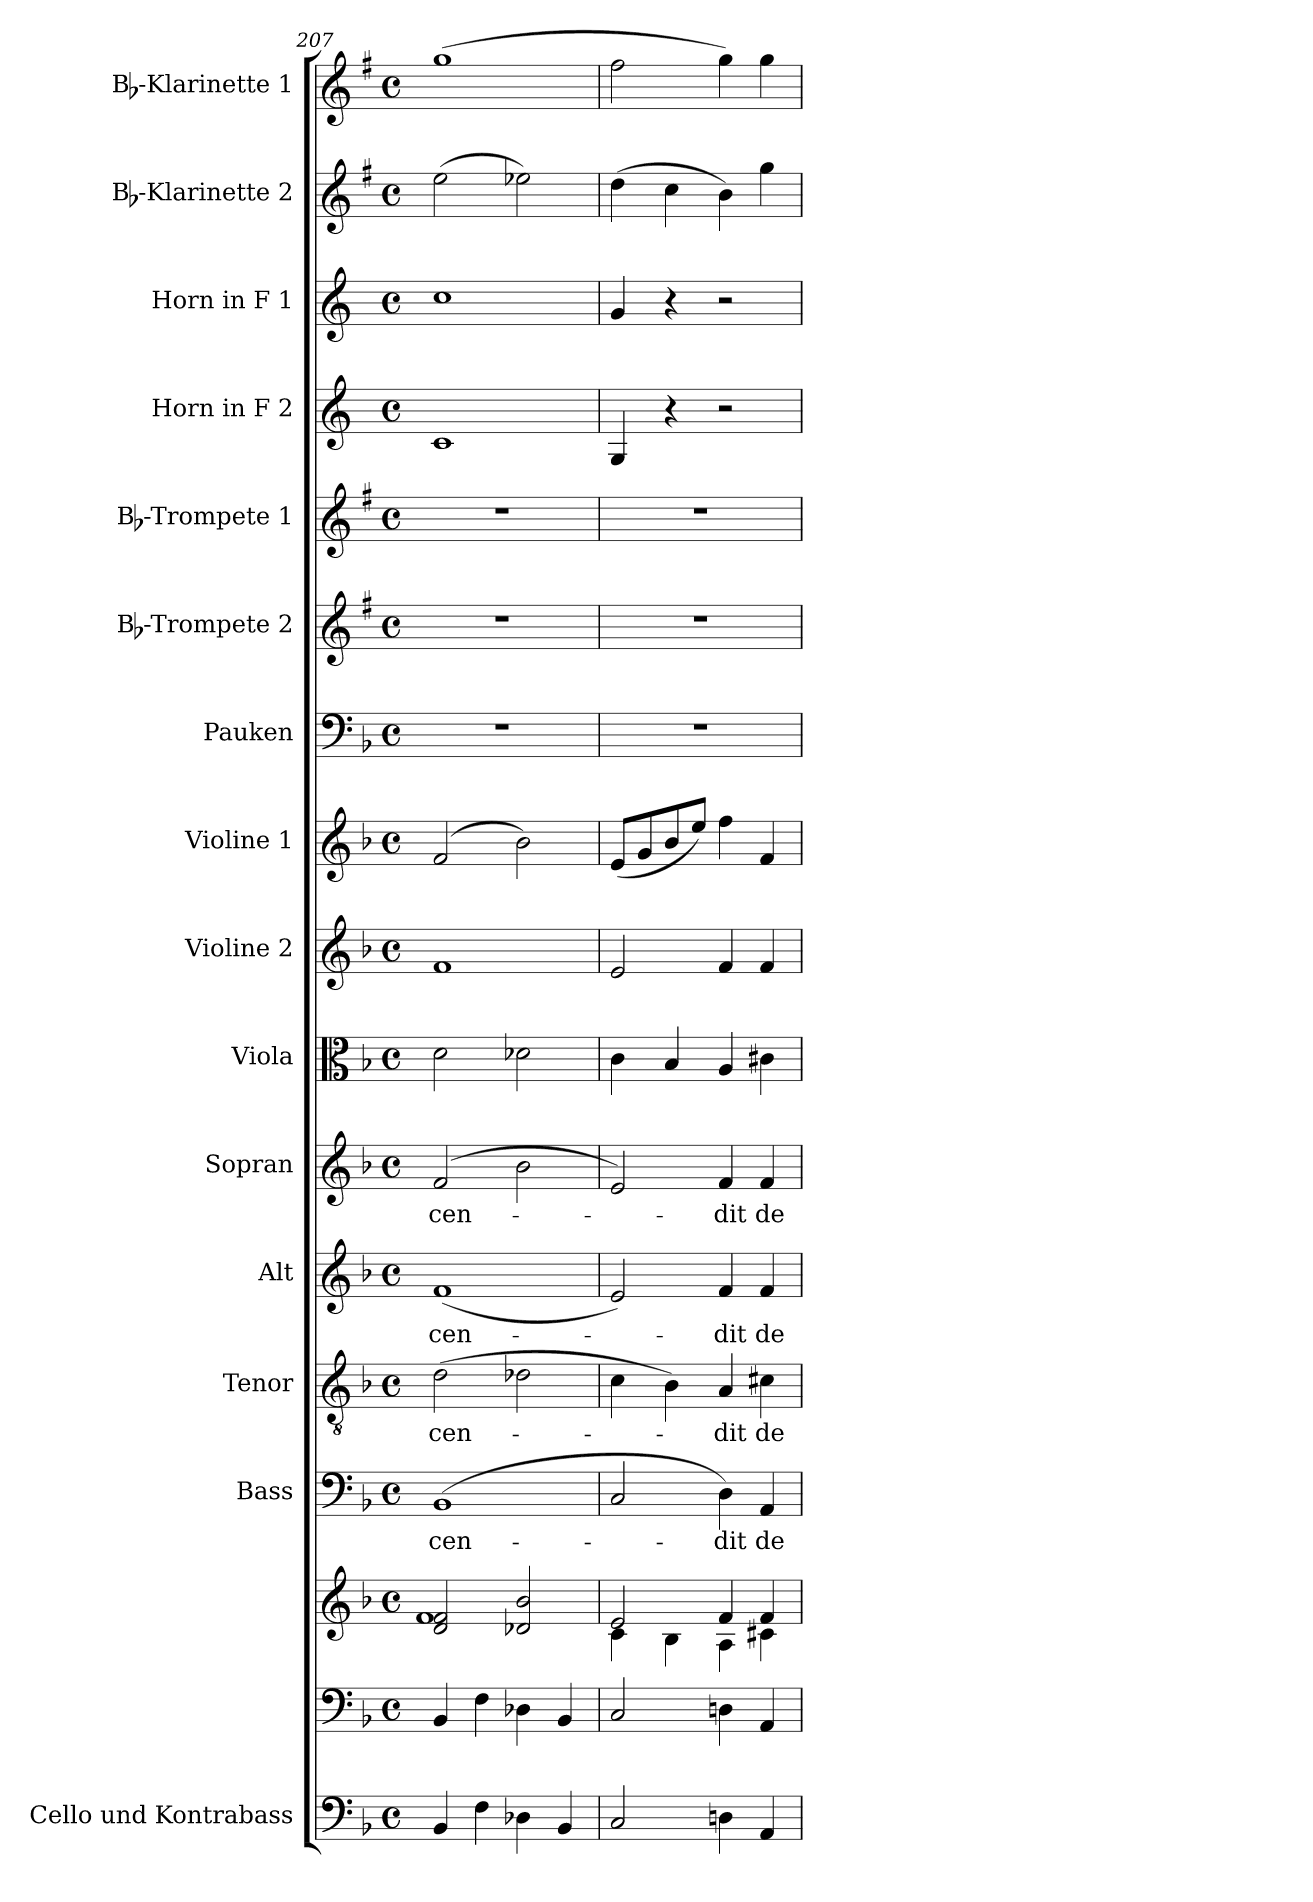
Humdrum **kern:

**kern	**kern	**kern	**kern	**text	**kern	**text	**kern	**text	**kern	**text	**kern	**kern	**kern	**kern	**kern	**kern	**kern	**kern	**kern	**kern
*part16	*part15	*part15	*part14	*part14	*part13	*part13	*part12	*part12	*part11	*part11	*part10	*part9	*part8	*part7	*part6	*part5	*part4	*part3	*part2	*part1
*staff17	*staff16	*staff15	*staff14	*staff14	*staff13	*staff13	*staff12	*staff12	*staff11	*staff11	*staff10	*staff9	*staff8	*staff7	*staff6	*staff5	*staff4	*staff3	*staff2	*staff1
*I"Cello und Kontrabass	*	*	*I"Bass	*	*I"Tenor	*	*I"Alt	*	*I"Sopran	*	*I"Viola	*I"Violine 2	*I"Violine 1	*I"Pauken	*I"Bb-Trompete 2	*I"Bb-Trompete 1	*I"Horn in F 2	*I"Horn in F 1	*I"Bb-Klarinette 2	*I"Bb-Klarinette 1
*I'Kb.	*	*	*I'B.	*	*I'T.	*	*I'A.	*	*I'S.	*	*I'Vla.	*I'Vl. 2	*I'Vl. 1	*I'Pk.	*I'Bb Trp. 2	*I'Bb Trp. 1	*	*	*I'Bb Kl. 2	*I'Bb Kl. 1
*clefF4	*clefF4	*clefG2	*clefF4	*	*clefGv2	*	*clefG2	*	*clefG2	*	*clefC3	*clefG2	*clefG2	*clefF4	*clefG2	*clefG2	*clefG2	*clefG2	*clefG2	*clefG2
*ITrd7c12	*	*	*	*	*	*	*	*	*	*	*	*	*	*	*ITrd1c2	*ITrd1c2	*ITrd4c7	*ITrd4c7	*ITrd1c2	*ITrd1c2
*k[b-]	*k[b-]	*k[b-]	*k[b-]	*	*k[b-]	*	*k[b-]	*	*k[b-]	*	*k[b-]	*k[b-]	*k[b-]	*k[b-]	*k[b-]	*k[b-]	*k[b-]	*k[b-]	*k[b-]	*k[b-]
*F:	*F:	*F:	*F:	*	*F:	*	*F:	*	*F:	*	*F:	*F:	*F:	*F:	*F:	*F:	*F:	*F:	*F:	*F:
*M4/4	*M4/4	*M4/4	*M4/4	*	*M4/4	*	*M4/4	*	*M4/4	*	*M4/4	*M4/4	*M4/4	*M4/4	*M4/4	*M4/4	*M4/4	*M4/4	*M4/4	*M4/4
*met(c)	*met(c)	*met(c)	*met(c)	*	*met(c)	*	*met(c)	*	*met(c)	*	*met(c)	*met(c)	*met(c)	*met(c)	*met(c)	*met(c)	*met(c)	*met(c)	*met(c)	*met(c)
=207	=207	=207	=207	=207	=207	=207	=207	=207	=207	=207	=207	=207	=207	=207	=207	=207	=207	=207	=207	=207
*	*	*^	*	*	*	*	*	*	*	*	*	*	*	*	*	*	*	*	*	*
!	!	!	!	!	!LO:LY:b	!	!LO:LY:b	!	!LO:LY:b	!	!LO:LY:b	!	!	!	!	!	!	!	!	!	!
4BBB-/	4BB-/	2d/ 2f/	1f	(>1BB-	-cen-	(>2d\	-cen-	(<1f	-cen-	(2f/	-cen-	2d\	1f	(2f/	1r	1r	1r	1F	1f	(>2dd\	(>1ff
4FF\	4F\	.	.	.	.	.	.	.	.	.	.	.	.	.	.	.	.	.	.	.	.
4DD-X\	4D-X\	2d-X/ 2b-/	.	.	.	2d-X\	.	.	.	2b-\	.	2d-X\	.	2b-\)	.	.	.	.	.	2dd-X\)	.
4BBB-/	4BB-/	.	.	.	.	.	.	.	.	.	.	.	.	.	.	.	.	.	.	.	.
=208	=208	=208	=208	=208	=208	=208	=208	=208	=208	=208	=208	=208	=208	=208	=208	=208	=208	=208	=208	=208	=208
2CC/	2C/	2e/	4c\	2C/	.	4c\	.	2e/)	.	2e/)	.	4c\	2e/	(<8e/L	1r	1r	1r	4C/	4c/	(>4cc\	2ee\
.	.	.	.	.	.	.	.	.	.	.	.	.	.	8g/	.	.	.	.	.	.	.
.	.	.	4B-\	.	.	4B-\)	.	.	.	.	.	4B-/	.	8b-/	.	.	.	4r	4r	4b-\	.
.	.	.	.	.	.	.	.	.	.	.	.	.	.	8ee/J)	.	.	.	.	.	.	.
!	!	!	!	!	!LO:LY:b	!	!LO:LY:b	!	!LO:LY:b	!	!LO:LY:b	!	!	!	!	!	!	!	!	!	!
4DDn\	4Dn\	4f/	4A\	4D\)	-dit	4A/	-dit	4f/	-dit	4f/	-dit	4A/	4f/	4ff\	.	.	.	2r	2r	4a\)	4ff\)
!	!	!	!	!	!LO:LY:b	!	!LO:LY:b	!	!LO:LY:b	!	!LO:LY:b	!	!	!	!	!	!	!	!	!	!
4AAA/	4AA/	4f/	4c#X\	4AA/	de	4c#X\	de	4f/	de	4f/	de	4c#X\	4f/	4f/	.	.	.	.	.	4ff\	4ff\
*	*	*v	*v	*	*	*	*	*	*	*	*	*	*	*	*	*	*	*	*	*	*
=	=	=	=	=	=	=	=	=	=	=	=	=	=	=	=	=	=	=	=	=
*-	*-	*-	*-	*-	*-	*-	*-	*-	*-	*-	*-	*-	*-	*-	*-	*-	*-	*-	*-	*-
